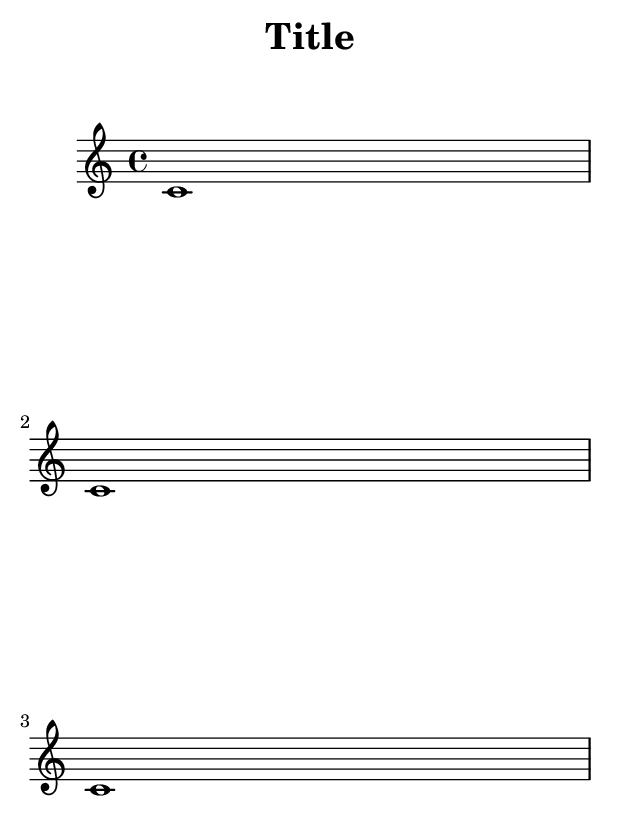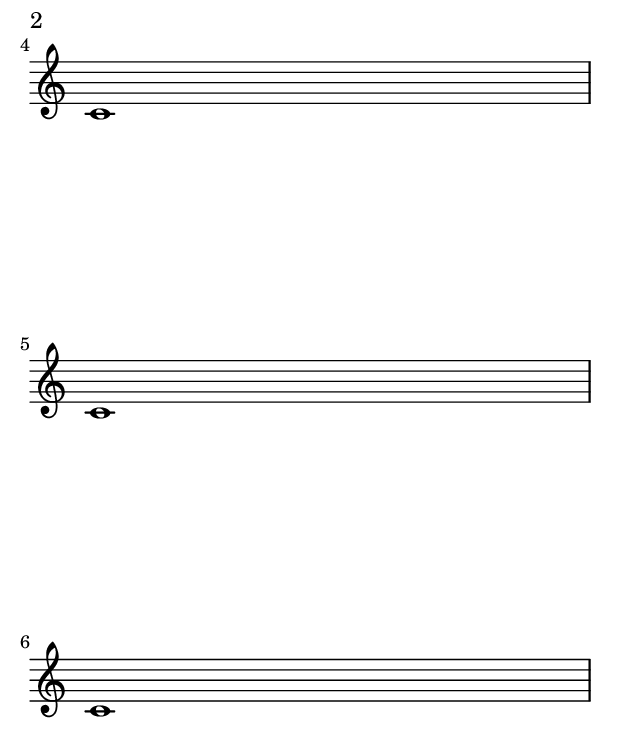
\version "2.13.1"

\header {
  texidoc = "The systems-per-page variable forces a certain number of systems
per page. Titles are not counted as systems."
  title = "Title"
}

#(set-default-paper-size "a6")

\book {
  \paper {
    systems-per-page = 3
  }

  { \repeat unfold 3 { c'1 } \pageBreak \repeat unfold 3 { c'1 } }
}